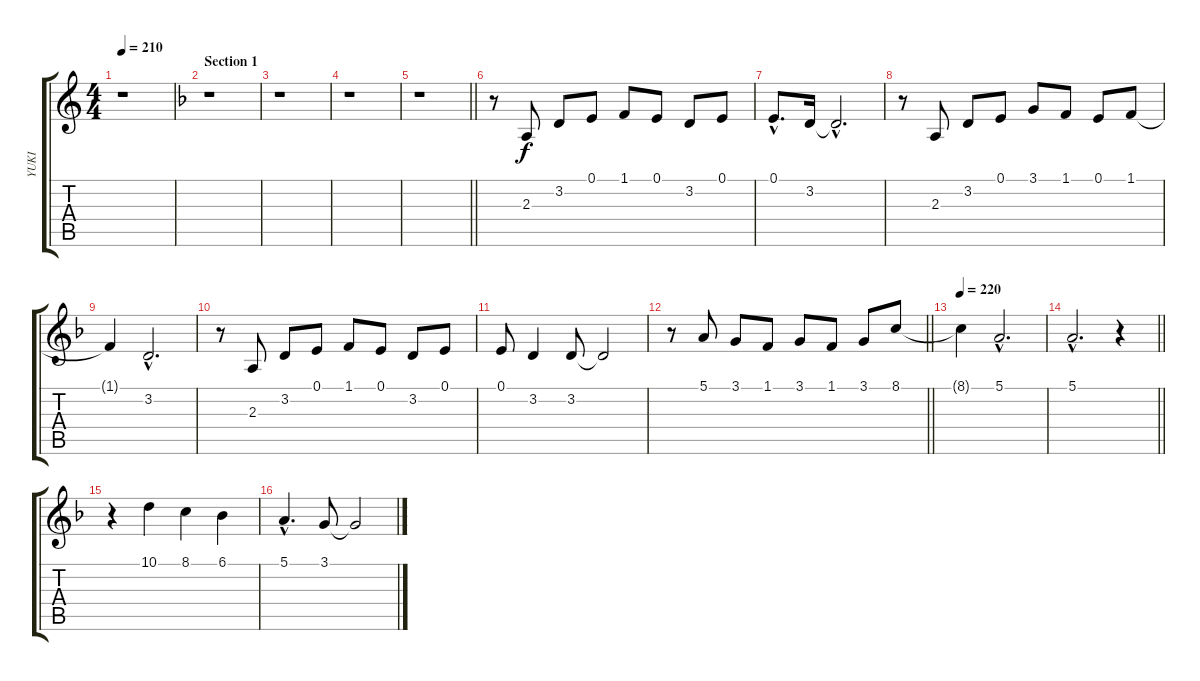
\track ("YUKI" "YUKI") {instrument churchorgan}
\staff {score tabs}
\tuning (E4 B3 G3 D3 A2 E2) {hide}
\ts (4 4)
\tempo 210
\tempo 105
\tempo 110
\tempo 210
\clef g2
\ks c
r.1{dy f instrument churchorgan} |
\section ("" "Section 1")
\ks f
r.1 |
r.1 |
r.1 |
\barLineRight lightlight
r.1 |
r.8 2.3.8 3.2.8 0.1.8 1.1.8 0.1.8 3.2.8 0.1.8 |
0.1{hac}.8{d} 3.2.16 3.2{hac t}.2{d} |
r.8 2.3.8 3.2.8 0.1.8 3.1.8 1.1.8 0.1.8 1.1.8 |
1.1{t}.4 3.2{hac}.2{d} |
r.8 2.3.8 3.2.8 0.1.8 1.1.8 0.1.8 3.2.8 0.1.8 |
0.1.8 3.2.4 3.2.8 3.2{t}.2 |
\barLineRight lightlight
r.8 5.1.8 3.1.8 1.1.8 3.1.8 1.1.8 3.1.8 8.1.8 |
\tempo 220
8.1{t}.4 5.1{hac}.2{d} |
\barLineRight lightlight
5.1{hac}.2{d} r.4 |
r.4 10.1.4 8.1.4 6.1.4 |
5.1{hac}.4{d} 3.1.8 3.1{t}.2
